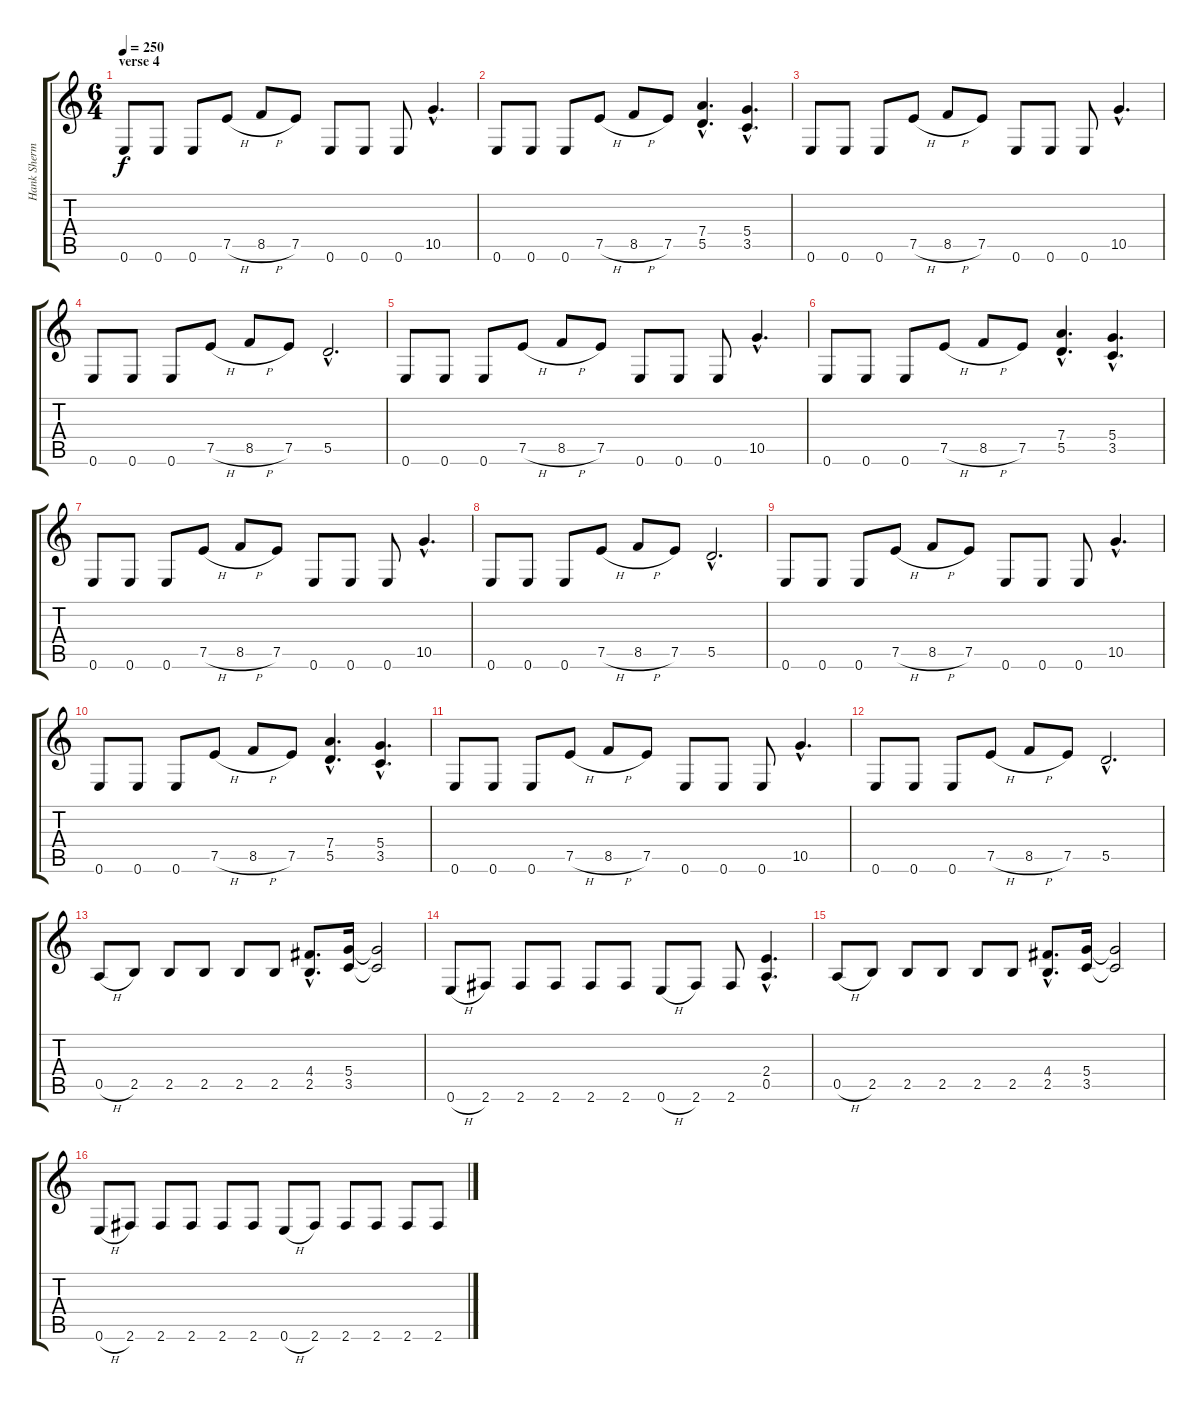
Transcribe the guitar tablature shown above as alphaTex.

\track ("Hank Shermann" "Hank Sherm") {instrument distortionguitar}
\staff {score tabs}
\tuning (E4 B3 G3 D3 A2 E2) {hide}
\ts (6 4)
\section ("" "verse 4")
\tempo 250
\clef g2
\ks c
0.6.8{dy f} 0.6.8 0.6.8 7.5{h}.8 8.5{h}.8 7.5.8 0.6.8 0.6.8 0.6.8 10.5{hac}.4{d} |
0.6.8 0.6.8 0.6.8 7.5{h}.8 8.5{h}.8 7.5.8 (7.4{hac} 5.5{hac}).4{d} (5.4{hac} 3.5{hac}).4{d} |
0.6.8 0.6.8 0.6.8 7.5{h}.8 8.5{h}.8 7.5.8 0.6.8 0.6.8 0.6.8 10.5{hac}.4{d} |
0.6.8 0.6.8 0.6.8 7.5{h}.8 8.5{h}.8 7.5.8 5.5{hac}.2{d} |
0.6.8 0.6.8 0.6.8 7.5{h}.8 8.5{h}.8 7.5.8 0.6.8 0.6.8 0.6.8 10.5{hac}.4{d} |
0.6.8 0.6.8 0.6.8 7.5{h}.8 8.5{h}.8 7.5.8 (7.4{hac} 5.5{hac}).4{d} (5.4{hac} 3.5{hac}).4{d} |
0.6.8 0.6.8 0.6.8 7.5{h}.8 8.5{h}.8 7.5.8 0.6.8 0.6.8 0.6.8 10.5{hac}.4{d} |
0.6.8 0.6.8 0.6.8 7.5{h}.8 8.5{h}.8 7.5.8 5.5{hac}.2{d} |
0.6.8 0.6.8 0.6.8 7.5{h}.8 8.5{h}.8 7.5.8 0.6.8 0.6.8 0.6.8 10.5{hac}.4{d} |
0.6.8 0.6.8 0.6.8 7.5{h}.8 8.5{h}.8 7.5.8 (7.4{hac} 5.5{hac}).4{d} (5.4{hac} 3.5{hac}).4{d} |
0.6.8 0.6.8 0.6.8 7.5{h}.8 8.5{h}.8 7.5.8 0.6.8 0.6.8 0.6.8 10.5{hac}.4{d} |
0.6.8 0.6.8 0.6.8 7.5{h}.8 8.5{h}.8 7.5.8 5.5{hac}.2{d} |
0.5{h}.8 2.5.8 2.5.8 2.5.8 2.5.8 2.5.8 (4.4{hac} 2.5{hac}).8{d} (5.4 3.5).16 (5.4{t} 3.5{t}).2 |
0.6{h}.8 2.6.8 2.6.8 2.6.8 2.6.8 2.6.8 0.6{h}.8 2.6.8 2.6.8 (2.4{hac} 0.5{hac}).4{d} |
0.5{h}.8 2.5.8 2.5.8 2.5.8 2.5.8 2.5.8 (4.4{hac} 2.5{hac}).8{d} (5.4 3.5).16 (5.4{t} 3.5{t}).2 |
0.6{h}.8 2.6.8 2.6.8 2.6.8 2.6.8 2.6.8 0.6{h}.8 2.6.8 2.6.8 2.6.8 2.6.8 2.6.8
